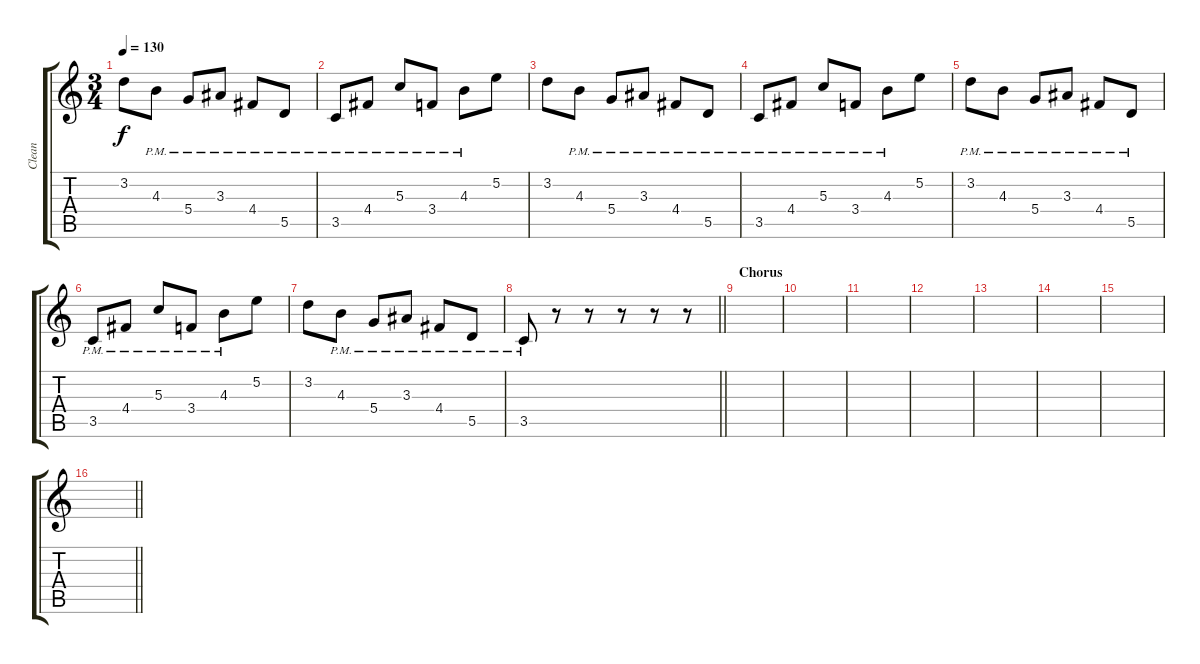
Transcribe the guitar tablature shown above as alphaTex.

\track ("Clean" "Clean") {instrument electricguitarmuted}
\staff {score tabs}
\tuning (E4 B3 G3 D3 A2 E2) {hide}
\ts (3 4)
\tempo 130
\clef g2
\ks c
3.2.8{dy f} 4.3{pm}.8 5.4{pm}.8 3.3{pm}.8 4.4{pm}.8 5.5{pm}.8 |
3.5{pm}.8 4.4{pm}.8 5.3{pm}.8 3.4{pm}.8 4.3{pm}.8 5.2.8 |
3.2.8 4.3{pm}.8 5.4{pm}.8 3.3{pm}.8 4.4{pm}.8 5.5{pm}.8 |
3.5{pm}.8 4.4{pm}.8 5.3{pm}.8 3.4{pm}.8 4.3{pm}.8 5.2.8 |
3.2{pm}.8 4.3{pm}.8 5.4{pm}.8 3.3{pm}.8 4.4{pm}.8 5.5{pm}.8 |
3.5{pm}.8 4.4{pm}.8 5.3{pm}.8 3.4{pm}.8 4.3{pm}.8 5.2.8 |
3.2.8 4.3{pm}.8 5.4{pm}.8 3.3{pm}.8 4.4{pm}.8 5.5{pm}.8 |
\barLineRight lightlight
3.5{pm}.8 r.8 r.8 r.8 r.8 r.8 |
\section ("" "Chorus")
|
|
|
|
|
|
|
\barLineRight lightlight
